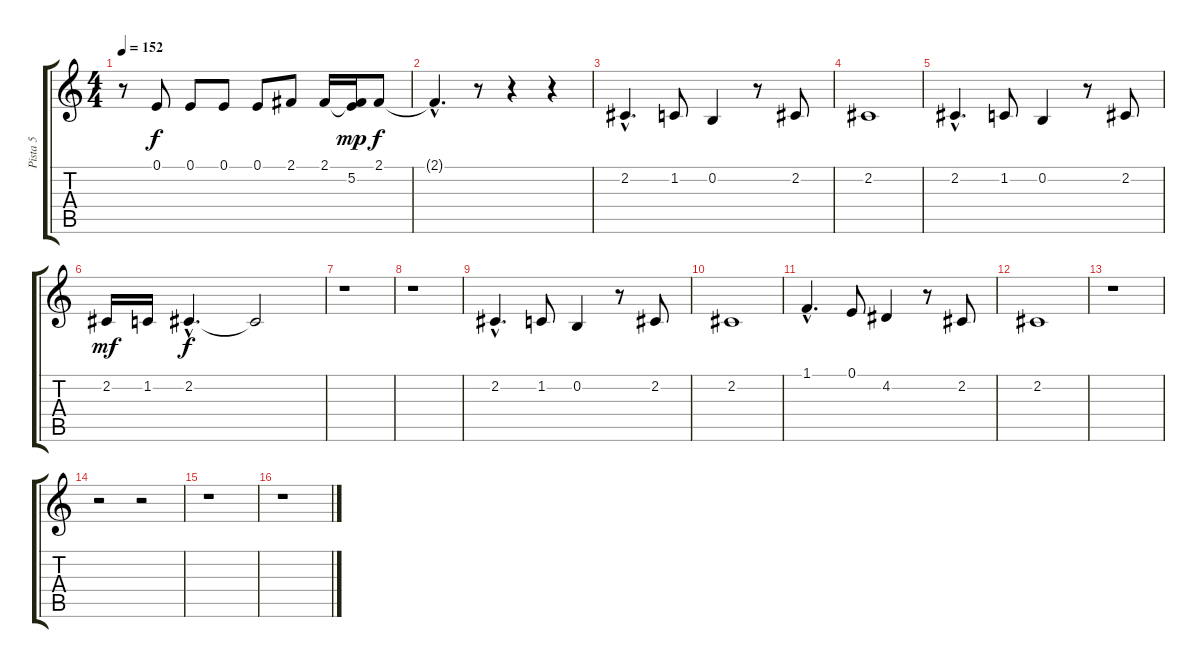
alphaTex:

\track ("Pista 5" "Pista 5") {instrument synthbrass2}
\staff {score tabs}
\tuning (E4 B3 G3 D3 A2 E2) {hide}
\ts (4 4)
\tempo 152
\clef g2
\ks c
r.8{dy f} 0.1.8 0.1.8 0.1.8 0.1.8 2.1.8 2.1.16 (2.1{t} 5.2).16{dy mp} 2.1.8{dy f} |
2.1{hac t}.4{d} r.8 r.4 r.4 |
2.2{hac}.4{d} 1.2.8 0.2.4 r.8 2.2.8 |
2.2.1 |
2.2{hac}.4{d} 1.2.8 0.2.4 r.8 2.2.8 |
2.2.16{dy mf} 1.2.16 2.2{hac}.4{d dy f} 2.2{t}.2 |
r.1 |
r.1 |
2.2{hac}.4{d} 1.2.8 0.2.4 r.8 2.2.8 |
2.2.1 |
1.1{hac}.4{d} 0.1.8 4.2.4 r.8 2.2.8 |
2.2.1 |
r.1 |
r.2 r.2 |
r.1 |
r.1
